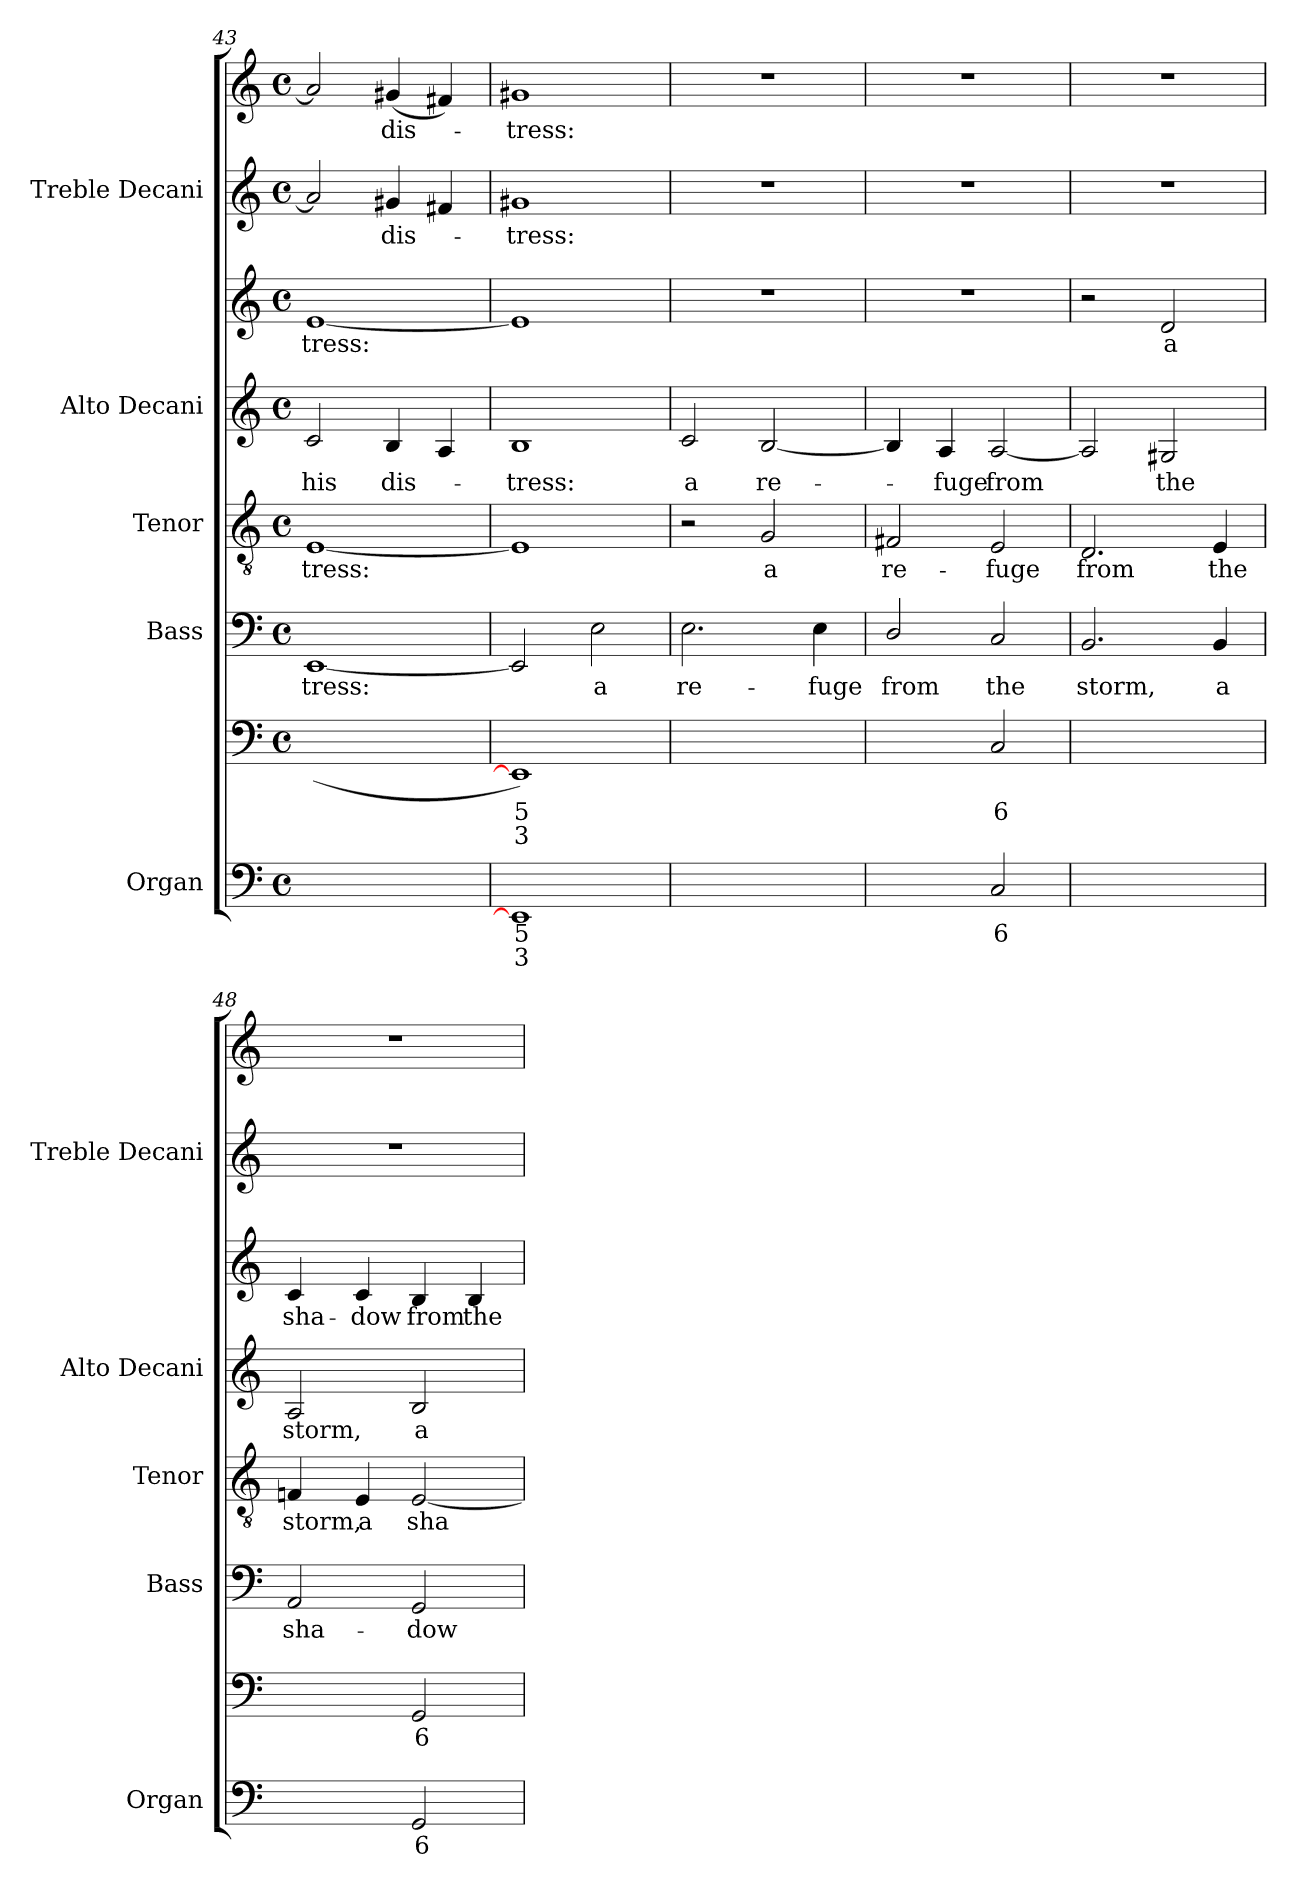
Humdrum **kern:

**kern	**text	**text	**kern	**text	**text	**kern	**text	**kern	**text	**kern	**text	**kern	**text	**kern	**text	**kern	**text
*part5	*part5	*part5	*part5	*part5	*part5	*part4	*part4	*part3	*part3	*part2	*part2	*part2	*part2	*part1	*part1	*part1	*part1
*staff8	*staff8	*staff8	*staff7	*staff7	*staff7	*staff6	*staff6	*staff5	*staff5	*staff4	*staff4	*staff3	*staff3	*staff2	*staff2	*staff1	*staff1
*I"Organ	*	*	*	*	*	*I"Bass	*	*I"Tenor	*	*I"Alto Decani	*	*	*	*I"Treble Decani	*	*	*
*I'Organ	*	*	*	*	*	*I'Bass	*	*I'Tenor	*	*I'Alto Decani	*	*	*	*I'Treble Decani	*	*	*
*clefF4	*	*	*clefF4	*	*	*clefF4	*	*clefGv2	*	*clefG2	*	*clefG2	*	*clefG2	*	*clefG2	*
*k[]	*	*	*k[]	*	*	*k[]	*	*k[]	*	*k[]	*	*k[]	*	*k[]	*	*k[]	*
*C:	*	*	*C:	*	*	*C:	*	*C:	*	*C:	*	*C:	*	*C:	*	*C:	*
*M4/4	*	*	*M4/4	*	*	*M4/4	*	*M4/4	*	*M4/4	*	*M4/4	*	*M4/4	*	*M4/4	*
*met(c)	*	*	*met(c)	*	*	*met(c)	*	*met(c)	*	*met(c)	*	*met(c)	*	*met(c)	*	*met(c)	*
=43	=43	=43	=43	=43	=43	=43	=43	=43	=43	=43	=43	=43	=43	=43	=43	=43	=43
!	!LO:LY:b	!LO:LY:b	!	!LO:LY:b	!LO:LY:b	!	!LO:LY:b	!	!LO:LY:b	!	!LO:LY:b	!	!LO:LY:b	!	!	!	!
[2EE\yy	6	4	(>[2EE\yy	6	4	[1EE	-tress:	[1E	-tress:	2c	his	[1e	tress:	2a]	.	2a]	.
!	!LO:LY:b	!LO:LY:b	!	!LO:LY:b	!LO:LY:b	!	!	!	!	!	!LO:LY:b	!	!	!	!LO:LY:b	!	!LO:LY:b
2EE\yy_	5	3	2EE\yy_	5	3	.	.	.	.	4B	dis-	.	.	4g#X	dis-	(<4g#X	dis-
.	.	.	.	.	.	.	.	.	.	4A	.	.	.	4f#X	.	4f#X)	.
=44	=44	=44	=44	=44	=44	=44	=44	=44	=44	=44	=44	=44	=44	=44	=44	=44	=44
!	!LO:LY:b	!LO:LY:b	!	!LO:LY:b	!LO:LY:b	!	!	!	!	!	!LO:LY:b	!	!	!	!LO:LY:b	!	!LO:LY:b
1EE\]	5	3	1EE\])	5	3	2EE]	.	1E]	.	1B	tress:	1e]	.	1g#X	tress:	1g#X	tress:
!	!	!	!	!	!	!	!LO:LY:b	!	!	!	!	!	!	!	!	!	!
.	.	.	.	.	.	2E	a	.	.	.	.	.	.	.	.	.	.
=45	=45	=45	=45	=45	=45	=45	=45	=45	=45	=45	=45	=45	=45	=45	=45	=45	=45
!	!LO:LY:b	!LO:LY:b	!	!LO:LY:b	!LO:LY:b	!	!LO:LY:b	!	!	!	!LO:LY:b	!	!	!	!	!	!
[2Eyy	6	3	[2Eyy	6	3	2.E	re-	2r	.	2c	a	1r	.	1r	.	1r	.
!	!LO:LY:b	!	!	!LO:LY:b	!	!	!	!	!LO:LY:b	!	!LO:LY:b	!	!	!	!	!	!
2Eyy]	5	.	2Eyy]	5	.	.	.	2G	a	[2B	re-	.	.	.	.	.	.
!	!	!	!	!	!	!	!LO:LY:b	!	!	!	!	!	!	!	!	!	!
.	.	.	.	.	.	4E	-fuge	.	.	.	.	.	.	.	.	.	.
=46	=46	=46	=46	=46	=46	=46	=46	=46	=46	=46	=46	=46	=46	=46	=46	=46	=46
!	!LO:LY:b	!LO:LY:b	!	!LO:LY:b	!LO:LY:b	!	!LO:LY:b	!	!LO:LY:b	!	!	!	!	!	!	!	!
[4Dyy	6	3	[4Dyy	6	3	2D/	from	2F#X	re-	4B]	.	1r	.	1r	.	1r	.
!	!LO:LY:b	!	!	!LO:LY:b	!	!	!	!	!	!	!LO:LY:b	!	!	!	!	!	!
4Dyy]	5	.	4Dyy]	5	.	.	.	.	.	4A	fuge	.	.	.	.	.	.
!	!LO:LY:b	!	!	!LO:LY:b	!	!	!LO:LY:b	!	!LO:LY:b	!	!LO:LY:b	!	!	!	!	!	!
2C	6	.	2C	6	.	2C	the	2E	-fuge	[2A	from	.	.	.	.	.	.
=47	=47	=47	=47	=47	=47	=47	=47	=47	=47	=47	=47	=47	=47	=47	=47	=47	=47
!	!LO:LY:b	!	!	!LO:LY:b	!	!	!LO:LY:b	!	!LO:LY:b	!	!	!	!	!	!	!	!
[2BByy	7	.	[2BByy	7	.	2.BB	storm,	2.D	from	2A]	.	2r	.	1r	.	1r	.
!	!LO:LY:b	!	!	!LO:LY:b	!	!	!	!	!	!	!LO:LY:b	!	!LO:LY:b	!	!	!	!
2BByy]	6	.	2BByy]	6	.	.	.	.	.	2G#X	the	2d	a	.	.	.	.
!	!	!	!	!	!	!	!LO:LY:b	!	!LO:LY:b	!	!	!	!	!	!	!	!
.	.	.	.	.	.	4BB	a	4E	the	.	.	.	.	.	.	.	.
=48	=48	=48	=48	=48	=48	=48	=48	=48	=48	=48	=48	=48	=48	=48	=48	=48	=48
!	!LO:LY:b	!	!	!LO:LY:b	!	!	!LO:LY:b	!	!LO:LY:b	!	!LO:LY:b	!	!LO:LY:b	!	!	!	!
[4AAyy	6	.	[4AAyy	6	.	2AA	sha-	4Fn	storm,	2A	storm,	4c	sha-	1r	.	1r	.
!	!LO:LY:b	!	!	!LO:LY:b	!	!	!	!	!LO:LY:b	!	!	!	!LO:LY:b	!	!	!	!
4AAyy]	5	.	4AAyy]	5	.	.	.	4E	a	.	.	4c	-dow	.	.	.	.
!	!LO:LY:b	!	!	!LO:LY:b	!	!	!LO:LY:b	!	!LO:LY:b	!	!LO:LY:b	!	!LO:LY:b	!	!	!	!
2GG	6	.	2GG	6	.	2GG	-dow	[2E	sha-	2B	a	4B	from	.	.	.	.
!	!	!	!	!	!	!	!	!	!	!	!	!	!LO:LY:b	!	!	!	!
.	.	.	.	.	.	.	.	.	.	.	.	4B	the	.	.	.	.
=	=	=	=	=	=	=	=	=	=	=	=	=	=	=	=	=	=
*-	*-	*-	*-	*-	*-	*-	*-	*-	*-	*-	*-	*-	*-	*-	*-	*-	*-
